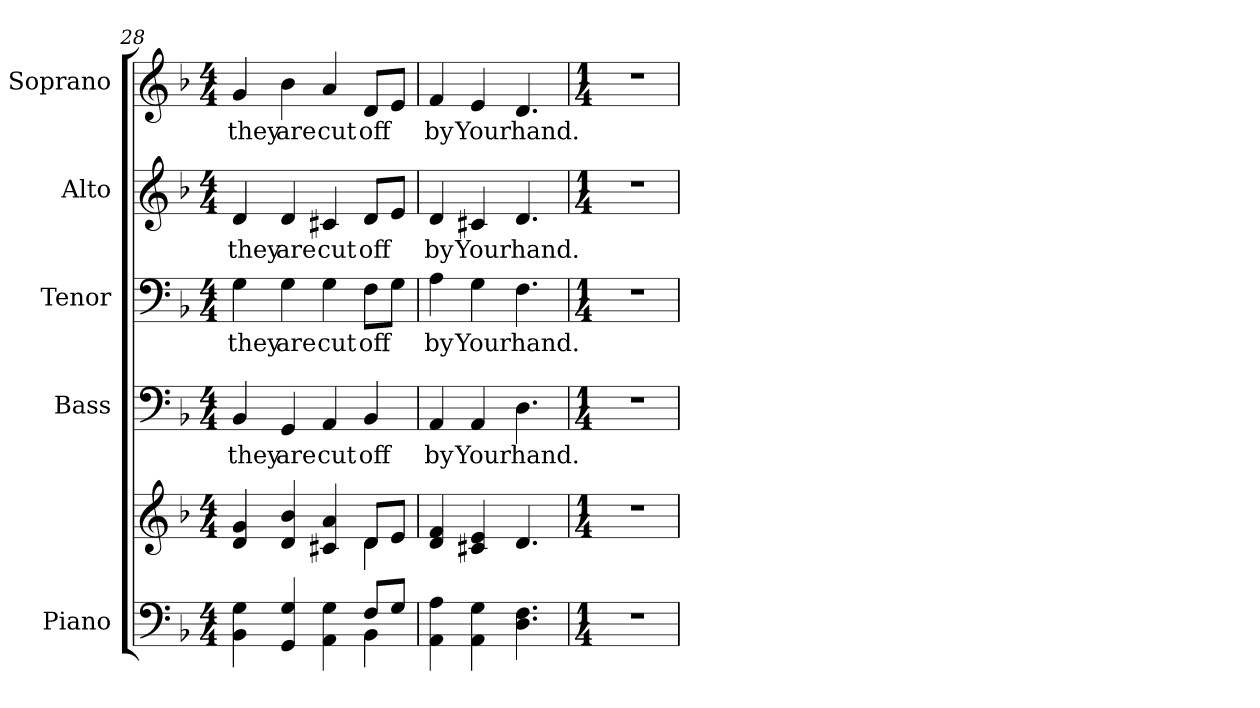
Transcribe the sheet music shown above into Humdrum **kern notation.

**kern	**kern	**kern	**text	**kern	**text	**kern	**text	**kern	**text
*part5	*part5	*part4	*part4	*part3	*part3	*part2	*part2	*part1	*part1
*staff6	*staff5	*staff4	*staff4	*staff3	*staff3	*staff2	*staff2	*staff1	*staff1
*I"Piano	*	*I"Bass	*	*I"Tenor	*	*I"Alto	*	*I"Soprano	*
*I'Pno.	*	*I'B.	*	*I'T.	*	*I'A.	*	*I'S.	*
*clefF4	*clefG2	*clefF4	*	*clefF4	*	*clefG2	*	*clefG2	*
*k[b-]	*k[b-]	*k[b-]	*	*k[b-]	*	*k[b-]	*	*k[b-]	*
*F:	*F:	*F:	*	*F:	*	*F:	*	*F:	*
*M4/4	*M4/4	*M4/4	*	*M4/4	*	*M4/4	*	*M4/4	*
=28	=28	=28	=28	=28	=28	=28	=28	=28	=28
*^	*^	*	*	*	*	*	*	*	*
!	!	!	!	!	!LO:LY:b:color=#000000	!	!	!	!	!	!
!	!	!	!	!	!	!	!LO:LY:b:color=#000000	!	!	!	!
!	!	!	!	!	!	!	!	!	!LO:LY:b:color=#000000	!	!
!	!	!	!	!	!	!	!	!	!	!	!LO:LY:b:color=#000000
4BB-i\ 4Gi	2ryy	4di/ 4gi	2ryy	4BB-i/	they	4Gi\	they	4di/	they	4gi/	they
!	!	!	!	!	!LO:LY:b:color=#000000	!	!	!	!	!	!
!	!	!	!	!	!	!	!LO:LY:b:color=#000000	!	!	!	!
!	!	!	!	!	!	!	!	!	!LO:LY:b:color=#000000	!	!
!	!	!	!	!	!	!	!	!	!	!	!LO:LY:b:color=#000000
4GGi/ 4Gi	.	4di/ 4b-i	.	4GGi/	are	4Gi\	are	4di/	are	4b-i\	are
!	!	!	!	!	!LO:LY:b:color=#000000	!	!	!	!	!	!
!	!	!	!	!	!	!	!LO:LY:b:color=#000000	!	!	!	!
!	!	!	!	!	!	!	!	!	!LO:LY:b:color=#000000	!	!
!	!	!	!	!	!	!	!	!	!	!	!LO:LY:b:color=#000000
4AAi\ 4Gi	4ryy	4c#Xi/ 4ai	4ryy	4AAi/	cut	4Gi\	cut	4c#Xi/	cut	4ai/	cut
!	!	!	!	!	!LO:LY:b:color=#000000	!	!	!	!	!	!
!	!	!	!	!	!	!	!LO:LY:b:color=#000000	!	!	!	!
!	!	!	!	!	!	!	!	!	!LO:LY:b:color=#000000	!	!
!	!	!	!	!	!	!	!	!	!	!	!LO:LY:b:color=#000000
8Fi/L	4BB-i\	8di/L	4di\	4BB-i/	off	8Fi\L	off	8di/L	off	8di/L	off
8Gi/J	.	8ei/J	.	.	.	8Gi\J	.	8ei/J	.	8ei/J	.
*v	*v	*	*	*	*	*	*	*	*	*	*
*	*v	*v	*	*	*	*	*	*	*	*
!!LO:PB:g=z
=29	=29	=29	=29	=29	=29	=29	=29	=29	=29
!	!	!	!LO:LY:b:color=#000000	!	!	!	!	!	!
!	!	!	!	!	!LO:LY:b:color=#000000	!	!	!	!
!	!	!	!	!	!	!	!LO:LY:b:color=#000000	!	!
!	!	!	!	!	!	!	!	!	!LO:LY:b:color=#000000
4AAi\ 4Ai	4di/ 4fi	4AAi/	by	4Ai\	by	4di/	by	4fi/	by
!	!	!	!LO:LY:b:color=#000000	!	!	!	!	!	!
!	!	!	!	!	!LO:LY:b:color=#000000	!	!	!	!
!	!	!	!	!	!	!	!LO:LY:b:color=#000000	!	!
!	!	!	!	!	!	!	!	!	!LO:LY:b:color=#000000
4AAi\ 4Gi	4c#Xi/ 4ei	4AAi/	Your	4Gi\	Your	4c#Xi/	Your	4ei/	Your
!	!	!	!LO:LY:b:color=#000000	!	!	!	!	!	!
!	!	!	!	!	!LO:LY:b:color=#000000	!	!	!	!
!	!	!	!	!	!	!	!LO:LY:b:color=#000000	!	!
!	!	!	!	!	!	!	!	!	!LO:LY:b:color=#000000
4.Di\ 4.Fi	4.di/	4.Di\	hand.	4.Fi\	hand.	4.di/	hand.	4.di/	hand.
=30	=30	=30	=30	=30	=30	=30	=30	=30	=30
*M1/4	*M1/4	*M1/4	*	*M1/4	*	*M1/4	*	*M1/4	*
!LO:N:vis=1	!LO:N:vis=1	!LO:N:vis=1	!	!LO:N:vis=1	!	!LO:N:vis=1	!	!LO:N:vis=1	!
4r	4r	4r	.	4r	.	4r	.	4r	.
=	=	=	=	=	=	=	=	=	=
*-	*-	*-	*-	*-	*-	*-	*-	*-	*-
